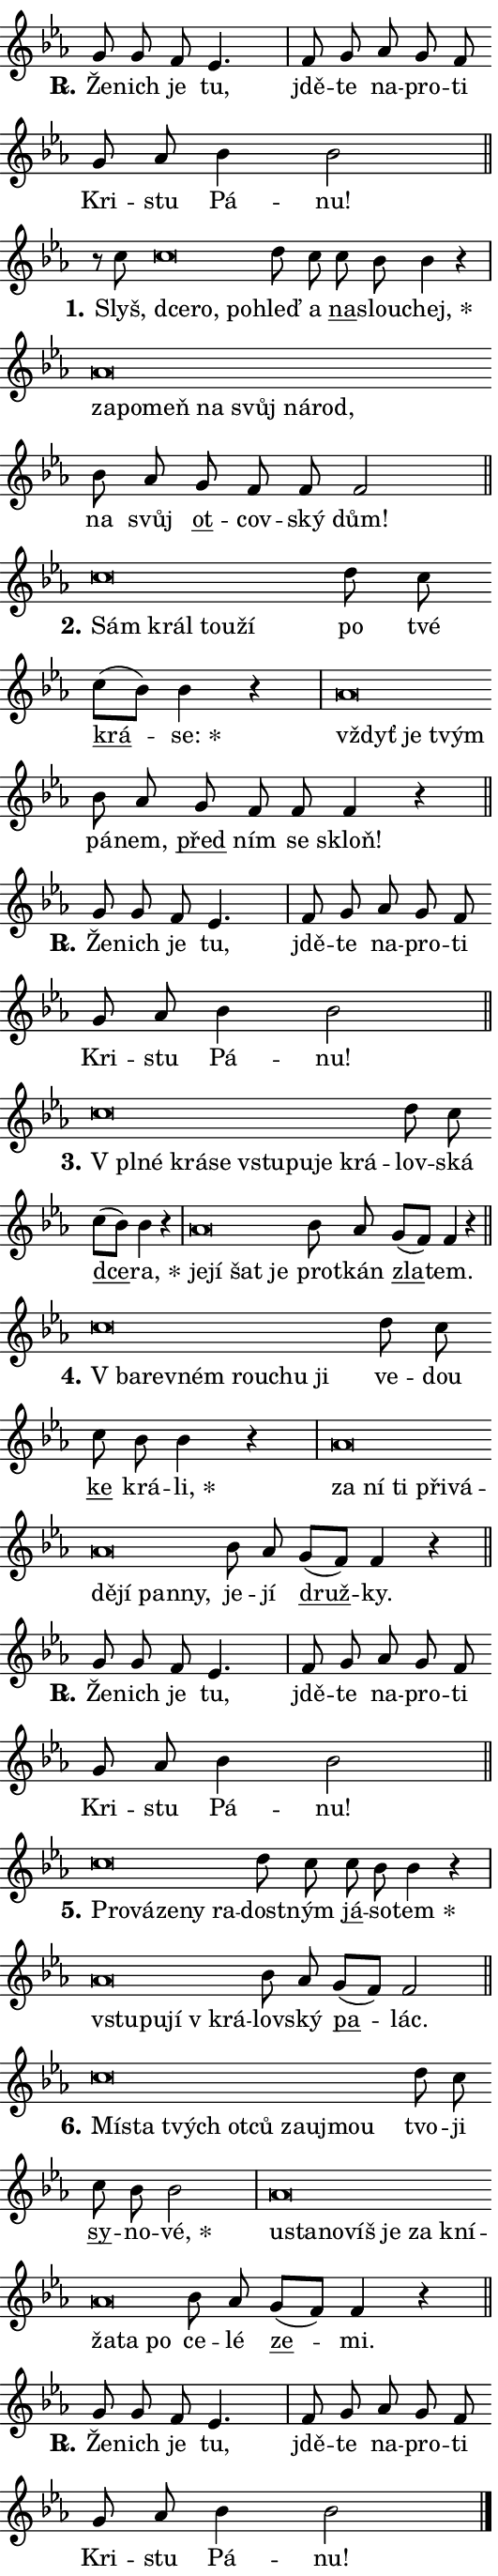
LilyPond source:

\version "2.24.0"
\header { tagline = "" }
\paper {
  indent = 0\cm
  top-margin = 0\cm
  right-margin = 0.13\cm % to fit lyric hyphens
  bottom-margin = 0\cm
  left-margin = 0\cm
  paper-width = 9\cm
  page-breaking = #ly:one-page-breaking
  system-system-spacing.basic-distance = #11
  score-system-spacing.basic-distance = #11
  ragged-last = ##f
}


%% Author: Thomas Morley
%% https://lists.gnu.org/archive/html/lilypond-user/2020-05/msg00002.html
#(define (line-position grob)
"Returns position of @var[grob} in current system:
   @code{'start}, if at first time-step
   @code{'end}, if at last time-step
   @code{'middle} otherwise
"
  (let* ((col (ly:item-get-column grob))
         (ln (ly:grob-object col 'left-neighbor))
         (rn (ly:grob-object col 'right-neighbor))
         (col-to-check-left (if (ly:grob? ln) ln col))
         (col-to-check-right (if (ly:grob? rn) rn col))
         (break-dir-left
           (and
             (ly:grob-property col-to-check-left 'non-musical #f)
             (ly:item-break-dir col-to-check-left)))
         (break-dir-right
           (and
             (ly:grob-property col-to-check-right 'non-musical #f)
             (ly:item-break-dir col-to-check-right))))
        (cond ((eqv? 1 break-dir-left) 'start)
              ((eqv? -1 break-dir-right) 'end)
              (else 'middle))))

#(define (tranparent-at-line-position vctor)
  (lambda (grob)
  "Relying on @code{line-position} select the relevant enry from @var{vctor}.
Used to determine transparency,"
    (case (line-position grob)
      ((end) (not (vector-ref vctor 0)))
      ((middle) (not (vector-ref vctor 1)))
      ((start) (not (vector-ref vctor 2))))))

noteHeadBreakVisibility =
#(define-music-function (break-visibility)(vector?)
"Makes @code{NoteHead}s transparent relying on @var{break-visibility}"
#{
  \override NoteHead.transparent =
    #(tranparent-at-line-position break-visibility)
#})

#(define delete-ledgers-for-transparent-note-heads
  (lambda (grob)
    "Reads whether a @code{NoteHead} is transparent.
If so this @code{NoteHead} is removed from @code{'note-heads} from
@var{grob}, which is supposed to be @code{LedgerLineSpanner}.
As a result ledgers are not printed for this @code{NoteHead}"
    (let* ((nhds-array (ly:grob-object grob 'note-heads))
           (nhds-list
             (if (ly:grob-array? nhds-array)
                 (ly:grob-array->list nhds-array)
                 '()))
           ;; Relies on the transparent-property being done before
           ;; Staff.LedgerLineSpanner.after-line-breaking is executed.
           ;; This is fragile ...
           (to-keep
             (remove
               (lambda (nhd)
                 (ly:grob-property nhd 'transparent #f))
               nhds-list)))
      ;; TODO find a better method to iterate over grob-arrays, similiar
      ;; to filter/remove etc for lists
      ;; For now rebuilt from scratch
      (set! (ly:grob-object grob 'note-heads)  '())
      (for-each
        (lambda (nhd)
          (ly:pointer-group-interface::add-grob grob 'note-heads nhd))
        to-keep))))

squashNotes = {
  \override NoteHead.X-extent = #'(-0.2 . 0.2)
  \override NoteHead.Y-extent = #'(-0.75 . 0)
  \override NoteHead.stencil =
    #(lambda (grob)
       (let ((pos (ly:grob-property grob 'staff-position)))
         (begin
           (if (< pos -7) (display "ERROR: Lower brevis then expected\n") (display ""))
           (if (<= pos -6) ly:text-interface::print ly:note-head::print))))
}
unSquashNotes = {
  \revert NoteHead.X-extent
  \revert NoteHead.Y-extent
  \revert NoteHead.stencil
}

hideNotes = \noteHeadBreakVisibility #begin-of-line-visible
unHideNotes = \noteHeadBreakVisibility #all-visible

% work-around for resetting accidentals
% https://lilypond.org/doc/v2.23/Documentation/notation/displaying-rhythms#unmetered-music
cadenzaMeasure = {
  \cadenzaOff
  \partial 1024 s1024
  \cadenzaOn
}

#(define-markup-command (accent layout props text) (markup?)
  "Underline accented syllable"
  (interpret-markup layout props
    #{\markup \override #'(offset . 4.3) \underline { #text }#}))

responsum = \markup \concat {
  "R" \hspace #-1.05 \path #0.1 #'((moveto 0 0.07) (lineto 0.9 0.8)) \hspace #0.05 "."
}

spaceSize = #0.6828661417322834 % exact space size for TeX Gyre Schola

\layout {
  \context {
    \Staff
    \remove "Time_signature_engraver"
    \override LedgerLineSpanner.after-line-breaking = #delete-ledgers-for-transparent-note-heads
  }
  \context {
    \Lyrics {
      \override LyricSpace.minimum-distance = \spaceSize
      \override LyricText.font-name = #"TeX Gyre Schola"
      \override LyricText.font-size = 1
      \override StanzaNumber.font-name = #"TeX Gyre Schola Bold"
      \override StanzaNumber.font-size = 1
    }
  }
  \context {
    \Score 
    \override NoteHead.text =
      #(lambda (grob) 
        (let ((pos (ly:grob-property grob 'staff-position)))
          #{\markup {
            \combine
              \halign #-0.55 \raise #(if (= pos -6) 0 0.5) \override #'(thickness . 2) \draw-line #'(3.2 . 0)
              \musicglyph "noteheads.sM1"
          }#}))
  }
}

% magnetic-lyrics.ily
%
%   written by
%     Jean Abou Samra <jean@abou-samra.fr>
%     Werner Lemberg <wl@gnu.org>
%
%   adapted by
%     Jiri Hon <jiri.hon@gmail.com>
%
% Version 2022-Apr-15

% https://www.mail-archive.com/lilypond-user@gnu.org/msg149350.html

#(define (Left_hyphen_pointer_engraver context)
   "Collect syllable-hyphen-syllable occurrences in lyrics and store
them in properties.  This engraver only looks to the left.  For
example, if the lyrics input is @code{foo -- bar}, it does the
following.

@itemize @bullet
@item
Set the @code{text} property of the @code{LyricHyphen} grob between
@q{foo} and @q{bar} to @code{foo}.

@item
Set the @code{left-hyphen} property of the @code{LyricText} grob with
text @q{foo} to the @code{LyricHyphen} grob between @q{foo} and
@q{bar}.
@end itemize

Use this auxiliary engraver in combination with the
@code{lyric-@/text::@/apply-@/magnetic-@/offset!} hook."
   (let ((hyphen #f)
         (text #f))
     (make-engraver
      (acknowledgers
       ((lyric-syllable-interface engraver grob source-engraver)
        (set! text grob)))
      (end-acknowledgers
       ((lyric-hyphen-interface engraver grob source-engraver)
        ;(when (not (grob::has-interface grob 'lyric-space-interface))
          (set! hyphen grob)));)
      ((stop-translation-timestep engraver)
       (when (and text hyphen)
         (ly:grob-set-object! text 'left-hyphen hyphen))
       (set! text #f)
       (set! hyphen #f)))))

#(define (lyric-text::apply-magnetic-offset! grob)
   "If the space between two syllables is less than the value in
property @code{LyricText@/.details@/.squash-threshold}, move the right
syllable to the left so that it gets concatenated with the left
syllable.

Use this function as a hook for
@code{LyricText@/.after-@/line-@/breaking} if the
@code{Left_@/hyphen_@/pointer_@/engraver} is active."
   (let ((hyphen (ly:grob-object grob 'left-hyphen #f)))
     (when hyphen
       (let ((left-text (ly:spanner-bound hyphen LEFT)))
         (when (grob::has-interface left-text 'lyric-syllable-interface)
           (let* ((common (ly:grob-common-refpoint grob left-text X))
                  (this-x-ext (ly:grob-extent grob common X))
                  (left-x-ext
                   (begin
                     ;; Trigger magnetism for left-text.
                     (ly:grob-property left-text 'after-line-breaking)
                     (ly:grob-extent left-text common X)))
                  ;; `delta` is the gap width between two syllables.
                  (delta (- (interval-start this-x-ext)
                            (interval-end left-x-ext)))
                  (details (ly:grob-property grob 'details))
                  (threshold (assoc-get 'squash-threshold details 0.2)))
             (when (< delta threshold)
               (let* (;; We have to manipulate the input text so that
                      ;; ligatures crossing syllable boundaries are not
                      ;; disabled.  For languages based on the Latin
                      ;; script this is essentially a beautification.
                      ;; However, for non-Western scripts it can be a
                      ;; necessity.
                      (lt (ly:grob-property left-text 'text))
                      (rt (ly:grob-property grob 'text))
                      (is-space (grob::has-interface hyphen 'lyric-space-interface))
                      (space (if is-space " " ""))
                      (extra-delta (if is-space spaceSize 0))
                      ;; Append new syllable.
                      (ltrt-space (if (and (string? lt) (string? rt))
                                (string-append lt space rt)
                                (make-concat-markup (list lt space rt))))
                      ;; Right-align `ltrt` to the right side.
                      (ltrt-space-markup (grob-interpret-markup
                               grob
                               (make-translate-markup
                                (cons (interval-length this-x-ext) 0)
                                (make-right-align-markup ltrt-space)))))
                 (begin
                   ;; Don't print `left-text`.
                   (ly:grob-set-property! left-text 'stencil #f)
                   ;; Set text and stencil (which holds all collected
                   ;; syllables so far) and shift it to the left.
                   (ly:grob-set-property! grob 'text ltrt-space)
                   (ly:grob-set-property! grob 'stencil ltrt-space-markup)
                   (ly:grob-translate-axis! grob (- (- delta extra-delta)) X))))))))))


#(define (lyric-hyphen::displace-bounds-first grob)
   ;; Make very sure this callback isn't triggered too early.
   (let ((left (ly:spanner-bound grob LEFT))
         (right (ly:spanner-bound grob RIGHT)))
     (ly:grob-property left 'after-line-breaking)
     (ly:grob-property right 'after-line-breaking)
     (ly:lyric-hyphen::print grob)))

squashThreshold = #0.4

\layout {
  \context {
    \Lyrics
    \consists #Left_hyphen_pointer_engraver
    \override LyricText.after-line-breaking =
      #lyric-text::apply-magnetic-offset!
    \override LyricHyphen.stencil = #lyric-hyphen::displace-bounds-first
    \override LyricText.details.squash-threshold = \squashThreshold
    \override LyricHyphen.minimum-distance = 0
    \override LyricHyphen.minimum-length = \squashThreshold
  }
}

squashText = \override LyricText.details.squash-threshold = 9999
unSquashText = \override LyricText.details.squash-threshold = \squashThreshold

leftText = \override LyricText.self-alignment-X = #LEFT
unLeftText = \revert LyricText.self-alignment-X

starOffset = #(lambda (grob) 
                (let ((x_offset (ly:self-alignment-interface::aligned-on-x-parent grob)))
                  (if (= x_offset 0) 0 (+ x_offset 1.2))))

star = #(define-music-function (syllable)(string?)
"Append star separator at the end of a syllable"
#{
  \once \override LyricText.X-offset = #starOffset
  \lyricmode { \markup {
    #syllable
    \override #'((font-name . "TeX Gyre Schola Bold")) \hspace #0.2 \lower #0.65 \larger "*"
  } }
#})

starAccent = #(define-music-function (syllable)(string?)
"Append star separator at the end of a syllable and make accent"
#{
  \once \override LyricText.X-offset = #starOffset
  \lyricmode { \markup {
    \accent #syllable
    \override #'((font-name . "TeX Gyre Schola Bold")) \hspace #0.2 \lower #0.65 \larger "*"
  } }
#})

breath = #(define-music-function (syllable)(string?)
"Append breathing indicator at the end of a syllable"
#{
  \lyricmode { \markup { #syllable "+" } }
#})

optionalBreath = #(define-music-function (syllable)(string?)
"Append optional breathing indicator at the end of a syllable"
#{
  \lyricmode { \markup { #syllable "(+)" } }
#})


\score {
    <<
        \new Voice = "melody" { \cadenzaOn \key es \major \relative { g'8 g f es4. \cadenzaMeasure \bar "|" f8 g as g f \bar "" g as bes4 bes2 \cadenzaMeasure \bar "||" \break } }
        \new Lyrics \lyricsto "melody" { \lyricmode { \set stanza = \responsum
Že -- nich je tu, jdě -- te na -- pro -- ti Kri -- stu Pá -- nu! } }
    >>
    \layout {}
}

\score {
    <<
        \new Voice = "melody" { \cadenzaOn \key es \major \relative { r8 c''8 \squashNotes c\breve*1/16 \hideNotes \breve*1/16 \breve*1/16 \bar "" \unHideNotes \unSquashNotes d8 c \bar "" c bes bes4 r \cadenzaMeasure \bar "|" \squashNotes as\breve*1/16 \hideNotes \breve*1/16 \bar "" \breve*1/16 \bar "" \breve*1/16 \bar "" \breve*1/16 \bar "" \breve*1/16 \breve*1/16 \bar "" \unHideNotes \unSquashNotes bes8 as \bar "" g f f f2 \cadenzaMeasure \bar "||" \break } }
        \new Lyrics \lyricsto "melody" { \lyricmode { \set stanza = "1."
Slyš, \leftText dce -- \squashText ro, po -- \unLeftText \unSquashText hleď a \markup \accent na -- slou -- \star chej, \leftText za -- \squashText po -- meň na svůj ná -- rod, \unLeftText \unSquashText na svůj \markup \accent ot -- cov -- ský dům! } }
    >>
    \layout {}
}

\score {
    <<
        \new Voice = "melody" { \cadenzaOn \key es \major \relative { \squashNotes c''\breve*1/16 \hideNotes \breve*1/16 \bar "" \breve*1/16 \breve*1/16 \bar "" \unHideNotes \unSquashNotes d8 c \bar "" c[( bes)] bes4 r \cadenzaMeasure \bar "|" \squashNotes as\breve*1/16 \hideNotes \breve*1/16 \breve*1/16 \bar "" \unHideNotes \unSquashNotes bes8 as \bar "" g f f f4 r \cadenzaMeasure \bar "||" \break } }
        \new Lyrics \lyricsto "melody" { \lyricmode { \set stanza = "2."
\leftText Sám \squashText král tou -- ží \unLeftText \unSquashText po tvé \markup \accent krá -- \star se: \leftText vždyť \squashText je tvým \unLeftText \unSquashText pá -- nem, \markup \accent před ním se skloň! } }
    >>
    \layout {}
}

\score {
    <<
        \new Voice = "melody" { \cadenzaOn \key es \major \relative { g'8 g f es4. \cadenzaMeasure \bar "|" f8 g as g f \bar "" g as bes4 bes2 \cadenzaMeasure \bar "||" \break } }
        \new Lyrics \lyricsto "melody" { \lyricmode { \set stanza = \responsum
Že -- nich je tu, jdě -- te na -- pro -- ti Kri -- stu Pá -- nu! } }
    >>
    \layout {}
}

\score {
    <<
        \new Voice = "melody" { \cadenzaOn \key es \major \relative { \squashNotes c''\breve*1/16 \hideNotes \breve*1/16 \bar "" \breve*1/16 \bar "" \breve*1/16 \bar "" \breve*1/16 \bar "" \breve*1/16 \bar "" \breve*1/16 \breve*1/16 \bar "" \unHideNotes \unSquashNotes d8 c \bar "" c[( bes)] bes4 r \cadenzaMeasure \bar "|" \squashNotes as\breve*1/16 \hideNotes \breve*1/16 \bar "" \breve*1/16 \breve*1/16 \bar "" \unHideNotes \unSquashNotes bes8 as \bar "" g[( f)] f4 r \cadenzaMeasure \bar "||" \break } }
        \new Lyrics \lyricsto "melody" { \lyricmode { \set stanza = "3."
\leftText "V pl" -- \squashText né krá -- se vstu -- pu -- je krá -- \unLeftText \unSquashText lov -- ská \markup \accent dce -- \star ra, \leftText je -- \squashText jí šat je \unLeftText \unSquashText pro -- tkán \markup \accent zla -- tem. } }
    >>
    \layout {}
}

\score {
    <<
        \new Voice = "melody" { \cadenzaOn \key es \major \relative { \squashNotes c''\breve*1/16 \hideNotes \breve*1/16 \bar "" \breve*1/16 \bar "" \breve*1/16 \bar "" \breve*1/16 \breve*1/16 \bar "" \unHideNotes \unSquashNotes d8 c \bar "" c bes bes4 r \cadenzaMeasure \bar "|" \squashNotes as\breve*1/16 \hideNotes \breve*1/16 \bar "" \breve*1/16 \bar "" \breve*1/16 \bar "" \breve*1/16 \bar "" \breve*1/16 \bar "" \breve*1/16 \bar "" \breve*1/16 \breve*1/16 \bar "" \unHideNotes \unSquashNotes bes8 as \bar "" g[( f)] f4 r \cadenzaMeasure \bar "||" \break } }
        \new Lyrics \lyricsto "melody" { \lyricmode { \set stanza = "4."
\leftText "V ba" -- \squashText rev -- ném rou -- chu ji \unLeftText \unSquashText ve -- dou \markup \accent ke krá -- \star li, \leftText za \squashText ní ti při -- vá -- dě -- jí pan -- ny, \unLeftText \unSquashText je -- jí \markup \accent druž -- ky. } }
    >>
    \layout {}
}

\score {
    <<
        \new Voice = "melody" { \cadenzaOn \key es \major \relative { g'8 g f es4. \cadenzaMeasure \bar "|" f8 g as g f \bar "" g as bes4 bes2 \cadenzaMeasure \bar "||" \break } }
        \new Lyrics \lyricsto "melody" { \lyricmode { \set stanza = \responsum
Že -- nich je tu, jdě -- te na -- pro -- ti Kri -- stu Pá -- nu! } }
    >>
    \layout {}
}

\score {
    <<
        \new Voice = "melody" { \cadenzaOn \key es \major \relative { \squashNotes c''\breve*1/16 \hideNotes \breve*1/16 \bar "" \breve*1/16 \bar "" \breve*1/16 \breve*1/16 \bar "" \unHideNotes \unSquashNotes d8 c \bar "" c bes bes4 r \cadenzaMeasure \bar "|" \squashNotes as\breve*1/16 \hideNotes \breve*1/16 \bar "" \breve*1/16 \breve*1/16 \bar "" \unHideNotes \unSquashNotes bes8 as \bar "" g[( f)] f2 \cadenzaMeasure \bar "||" \break } }
        \new Lyrics \lyricsto "melody" { \lyricmode { \set stanza = "5."
\leftText Pro -- \squashText vá -- ze -- ny ra -- \unLeftText \unSquashText dost -- ným \markup \accent já -- so -- \star tem \leftText vstu -- \squashText pu -- jí "v krá" -- \unLeftText \unSquashText lov -- ský \markup \accent pa -- lác. } }
    >>
    \layout {}
}

\score {
    <<
        \new Voice = "melody" { \cadenzaOn \key es \major \relative { \squashNotes c''\breve*1/16 \hideNotes \breve*1/16 \bar "" \breve*1/16 \bar "" \breve*1/16 \bar "" \breve*1/16 \bar "" \breve*1/16 \bar "" \breve*1/16 \breve*1/16 \bar "" \unHideNotes \unSquashNotes d8 c \bar "" c bes bes2 \cadenzaMeasure \bar "|" \squashNotes as\breve*1/16 \hideNotes \breve*1/16 \bar "" \breve*1/16 \bar "" \breve*1/16 \bar "" \breve*1/16 \bar "" \breve*1/16 \bar "" \breve*1/16 \bar "" \breve*1/16 \bar "" \breve*1/16 \breve*1/16 \bar "" \unHideNotes \unSquashNotes bes8 as \bar "" g[( f)] f4 r \cadenzaMeasure \bar "||" \break } }
        \new Lyrics \lyricsto "melody" { \lyricmode { \set stanza = "6."
\leftText Mí -- \squashText sta tvých ot -- ců za -- u -- jmou \unLeftText \unSquashText tvo -- ji \markup \accent sy -- no -- \star vé, \leftText u -- \squashText sta -- no -- víš je za kní -- ža -- ta po \unLeftText \unSquashText ce -- lé \markup \accent ze -- mi. } }
    >>
    \layout {}
}

\score {
    <<
        \new Voice = "melody" { \cadenzaOn \key es \major \relative { g'8 g f es4. \cadenzaMeasure \bar "|" f8 g as g f \bar "" g as bes4 bes2 \cadenzaMeasure \bar "||" \break } \bar "|." }
        \new Lyrics \lyricsto "melody" { \lyricmode { \set stanza = \responsum
Že -- nich je tu, jdě -- te na -- pro -- ti Kri -- stu Pá -- nu! } }
    >>
    \layout {}
}
